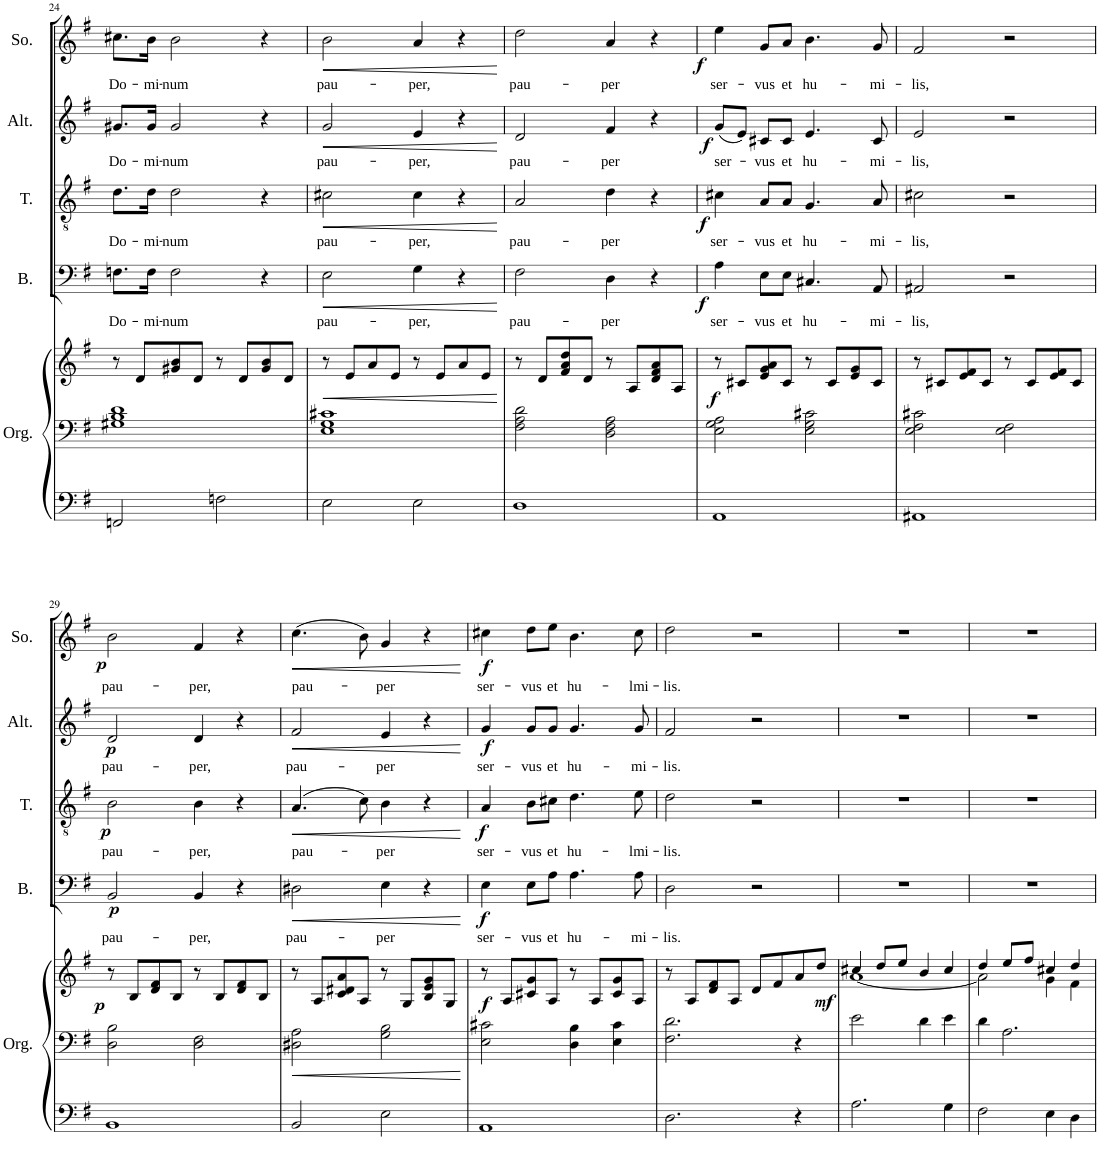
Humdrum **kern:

**kern	**kern	**kern	**dynam	**kern	**text	**dynam	**kern	**text	**dynam	**kern	**text	**dynam	**kern	**text	**dynam
*part5	*part5	*part5	*part5	*part4	*part4	*part4	*part3	*part3	*part3	*part2	*part2	*part2	*part1	*part1	*part1
*staff7	*staff6	*staff5	*staff5/6/7	*staff4	*staff4	*staff4	*staff3	*staff3	*staff3	*staff2	*staff2	*staff2	*staff1	*staff1	*staff1
*I"Orgue	*	*	*	*I"Basse	*	*	*I"Ténor	*	*	*I"Alto	*	*	*I"Soprano	*	*
*I'Org.	*	*	*	*I'B.	*	*	*I'T.	*	*	*I'Alt.	*	*	*I'So.	*	*
!!LO:PB:g=z
*clefF4	*clefF4	*clefG2	*	*clefF4	*	*	*clefGv2	*	*	*clefG2	*	*	*clefG2	*	*
*k[f#]	*k[f#]	*k[f#]	*	*k[f#]	*	*	*k[f#]	*	*	*k[f#]	*	*	*k[f#]	*	*
*M4/4	*M4/4	*M4/4	*	*M4/4	*	*	*M4/4	*	*	*M4/4	*	*	*M4/4	*	*
=24	=24	=24	=24	=24	=24	=24	=24	=24	=24	=24	=24	=24	=24	=24	=24
!	!	!	!	!	!LO:LY:b	!	!	!LO:LY:b	!	!	!LO:LY:b	!	!	!LO:LY:b	!
2FFn/	1G#X 1B 1d	8r	.	8.Fn\L	Do-	.	8.d\L	Do-	.	8.g#X/L	Do-	.	8.cc#X\L	Do-	.
.	.	8d/L	.	.	.	.	.	.	.	.	.	.	.	.	.
!	!	!	!	!	!LO:LY:b	!	!	!LO:LY:b	!	!	!LO:LY:b	!	!	!LO:LY:b	!
.	.	.	.	16F\Jk	-mi-	.	16d\Jk	-mi-	.	16g#/Jk	-mi-	.	16b\Jk	-mi-	.
!	!	!	!	!	!LO:LY:b	!	!	!LO:LY:b	!	!	!LO:LY:b	!	!	!LO:LY:b	!
.	.	8g#X/ 8b/	.	2F\	-num	.	2d\	-num	.	2g#/	-num	.	2b\	-num	.
.	.	8d/J	.	.	.	.	.	.	.	.	.	.	.	.	.
2Fn\	.	8r	.	.	.	.	.	.	.	.	.	.	.	.	.
.	.	8d/L	.	.	.	.	.	.	.	.	.	.	.	.	.
.	.	8g#/ 8b/	.	4r	.	.	4r	.	.	4r	.	.	4r	.	.
.	.	8d/J	.	.	.	.	.	.	.	.	.	.	.	.	.
=25	=25	=25	=25	=25	=25	=25	=25	=25	=25	=25	=25	=25	=25	=25	=25
!	!	!	!LO:HP:b	!	!LO:LY:b	!LO:HP:b	!	!LO:LY:b	!LO:HP:b	!	!LO:LY:b	!LO:HP:b	!	!LO:LY:b	!LO:HP:b
2E\	1E 1G 1c#X	8r	<	2E\	pau-	<	2c#X\	pau-	<	2g/	pau-	<	2b\	pau-	<
.	.	8e/L	.	.	.	.	.	.	.	.	.	.	.	.	.
.	.	8a/	.	.	.	.	.	.	.	.	.	.	.	.	.
.	.	8e/J	.	.	.	.	.	.	.	.	.	.	.	.	.
!	!	!	!	!	!LO:LY:b	!	!	!LO:LY:b	!	!	!LO:LY:b	!	!	!LO:LY:b	!
2E\	.	8r	.	4G\	-per,	.	4c#\	-per,	.	4e/	-per,	.	4a/	-per,	.
.	.	8e/L	.	.	.	.	.	.	.	.	.	.	.	.	.
.	.	8a/	.	4r	.	.	4r	.	.	4r	.	.	4r	.	.
.	.	8e/J	.	.	.	.	.	.	.	.	.	.	.	.	.
.	.	.	[	.	.	[	.	.	[	.	.	[	.	.	[
=26	=26	=26	=26	=26	=26	=26	=26	=26	=26	=26	=26	=26	=26	=26	=26
!	!	!	!	!	!LO:LY:b	!	!	!LO:LY:b	!	!	!LO:LY:b	!	!	!LO:LY:b	!
1D	2F#\ 2A\ 2d\	8r	.	2F#\	pau-	.	2A/	pau-	.	2d/	pau-	.	2dd\	pau-	.
.	.	8d/L	.	.	.	.	.	.	.	.	.	.	.	.	.
.	.	8f#/ 8a/ 8dd/	.	.	.	.	.	.	.	.	.	.	.	.	.
.	.	8d/J	.	.	.	.	.	.	.	.	.	.	.	.	.
!	!	!	!	!	!LO:LY:b	!	!	!LO:LY:b	!	!	!LO:LY:b	!	!	!LO:LY:b	!
.	2D\ 2F#\ 2A\	8r	.	4D\	-per	.	4d\	-per	.	4f#/	-per	.	4a/	-per	.
.	.	8A/L	.	.	.	.	.	.	.	.	.	.	.	.	.
.	.	8d/ 8f#/ 8a/	.	4r	.	.	4r	.	.	4r	.	.	4r	.	.
.	.	8A/J	.	.	.	.	.	.	.	.	.	.	.	.	.
=27	=27	=27	=27	=27	=27	=27	=27	=27	=27	=27	=27	=27	=27	=27	=27
!	!	!	!LO:DY:b	!	!LO:LY:b	!LO:DY:b	!	!LO:LY:b	!LO:DY:b	!	!LO:LY:b	!LO:DY:b	!	!LO:LY:b	!LO:DY:b
1AA	2E\ 2G\ 2A\	8r	f	4A\	ser-	f	4c#X\	ser-	f	(8g/L	ser-	f	4ee\	ser-	f
.	.	8c#X/L	.	.	.	.	.	.	.	8e/J)	.	.	.	.	.
!	!	!	!	!	!LO:LY:b	!	!	!LO:LY:b	!	!	!LO:LY:b	!	!	!LO:LY:b	!
.	.	8e/ 8g/ 8a/	.	8E\L	-vus	.	8A/L	-vus	.	8c#X/L	-vus	.	8g/L	-vus	.
!	!	!	!	!	!LO:LY:b	!	!	!LO:LY:b	!	!	!LO:LY:b	!	!	!LO:LY:b	!
.	.	8c#/J	.	8E\J	et	.	8A/J	et	.	8c#/J	et	.	8a/J	et	.
!	!	!	!	!	!LO:LY:b	!	!	!LO:LY:b	!	!	!LO:LY:b	!	!	!LO:LY:b	!
.	2E\ 2G\ 2c#X\	8r	.	4.C#X/	hu-	.	4.G/	hu-	.	4.e/	hu-	.	4.b\	hu-	.
.	.	8c#/L	.	.	.	.	.	.	.	.	.	.	.	.	.
.	.	8e/ 8g/	.	.	.	.	.	.	.	.	.	.	.	.	.
!	!	!	!	!	!LO:LY:b	!	!	!LO:LY:b	!	!	!LO:LY:b	!	!	!LO:LY:b	!
.	.	8c#/J	.	8AA/	-mi-	.	8A/	-mi-	.	8c#/	-mi-	.	8g/	-mi-	.
=28	=28	=28	=28	=28	=28	=28	=28	=28	=28	=28	=28	=28	=28	=28	=28
!	!	!	!	!	!LO:LY:b	!	!	!LO:LY:b	!	!	!LO:LY:b	!	!	!LO:LY:b	!
1AA#X	2E\ 2F#\ 2c#X\	8r	.	2AA#X/	-lis,	.	2c#X\	-lis,	.	2e/	-lis,	.	2f#/	-lis,	.
.	.	8c#X/L	.	.	.	.	.	.	.	.	.	.	.	.	.
.	.	8e/ 8f#/	.	.	.	.	.	.	.	.	.	.	.	.	.
.	.	8c#/J	.	.	.	.	.	.	.	.	.	.	.	.	.
.	2E\ 2F#\	8r	.	2r	.	.	2r	.	.	2r	.	.	2r	.	.
.	.	8c#/L	.	.	.	.	.	.	.	.	.	.	.	.	.
.	.	8e/ 8f#/	.	.	.	.	.	.	.	.	.	.	.	.	.
.	.	8c#/J	.	.	.	.	.	.	.	.	.	.	.	.	.
!!LO:LB:g=z
=29	=29	=29	=29	=29	=29	=29	=29	=29	=29	=29	=29	=29	=29	=29	=29
!	!	!	!LO:DY:b	!	!LO:LY:b	!LO:DY:b	!	!LO:LY:b	!LO:DY:b	!	!LO:LY:b	!LO:DY:b	!	!LO:LY:b	!LO:DY:b
1BB	2D\ 2B\	8r	p	2BB/	pau-	p	2B\	pau-	p	2d/	pau-	p	2b\	pau-	p
.	.	8B/L	.	.	.	.	.	.	.	.	.	.	.	.	.
.	.	8d/ 8f#/	.	.	.	.	.	.	.	.	.	.	.	.	.
.	.	8B/J	.	.	.	.	.	.	.	.	.	.	.	.	.
!	!	!	!	!	!LO:LY:b	!	!	!LO:LY:b	!	!	!LO:LY:b	!	!	!LO:LY:b	!
.	2D\ 2F#\	8r	.	4BB/	-per,	.	4B\	-per,	.	4d/	-per,	.	4f#/	-per,	.
.	.	8B/L	.	.	.	.	.	.	.	.	.	.	.	.	.
.	.	8d/ 8f#/	.	4r	.	.	4r	.	.	4r	.	.	4r	.	.
.	.	8B/J	.	.	.	.	.	.	.	.	.	.	.	.	.
=30	=30	=30	=30	=30	=30	=30	=30	=30	=30	=30	=30	=30	=30	=30	=30
!	!	!	!	!	!LO:LY:b	!LO:HP:b	!	!LO:LY:b	!LO:HP:b	!	!LO:LY:b	!LO:HP:b	!	!LO:LY:b	!LO:HP:b
2BB/	2D#X\ 2A\	8r	.	2D#X\	pau-	<	(4.A/	pau-	<	2f#/	pau-	<	(4.cc\	pau-	<
.	.	8A/L	.	.	.	.	.	.	.	.	.	.	.	.	.
.	.	8c/ 8d#X/ 8a/	.	.	.	.	.	.	.	.	.	.	.	.	.
.	.	8A/J	.	.	.	.	8c\)	.	.	.	.	.	8b\)	.	.
!	!	!	!	!	!LO:LY:b	!	!	!LO:LY:b	!	!	!LO:LY:b	!	!	!LO:LY:b	!
2E\	2G\ 2B\	8r	.	4E\	-per	.	4B\	-per	.	4e/	-per	.	4g/	-per	.
.	.	8G/L	.	.	.	.	.	.	.	.	.	.	.	.	.
.	.	8B/ 8e/ 8g/	.	4r	.	.	4r	.	.	4r	.	.	4r	.	.
.	.	8G/J	.	.	.	.	.	.	.	.	.	.	.	.	.
.	.	.	.	.	.	[	.	.	[	.	.	[	.	.	[
=31	=31	=31	=31	=31	=31	=31	=31	=31	=31	=31	=31	=31	=31	=31	=31
!	!	!	!LO:DY:b	!	!LO:LY:b	!LO:DY:b	!	!LO:LY:b	!LO:DY:b	!	!LO:LY:b	!LO:DY:b	!	!LO:LY:b	!LO:DY:b
1AA	2E\ 2c#X\	8r	f	4E\	ser-	f	4A/	ser-	f	4g/	ser-	f	4cc#X\	ser-	f
.	.	8A/L	.	.	.	.	.	.	.	.	.	.	.	.	.
!	!	!	!	!	!LO:LY:b	!	!	!LO:LY:b	!	!	!LO:LY:b	!	!	!LO:LY:b	!
.	.	8c#X/ 8g/	.	8E\L	-vus	.	8B\L	-vus	.	8g/L	-vus	.	8dd\L	-vus	.
!	!	!	!	!	!LO:LY:b	!	!	!LO:LY:b	!	!	!LO:LY:b	!	!	!LO:LY:b	!
.	.	8A/J	.	8A\J	et	.	8c#X\J	et	.	8g/J	et	.	8ee\J	et	.
!	!	!	!	!	!LO:LY:b	!	!	!LO:LY:b	!	!	!LO:LY:b	!	!	!LO:LY:b	!
.	4D\ 4B\	8r	.	4.A\	hu-	.	4.d\	hu-	.	4.g/	hu-	.	4.b\	hu-	.
.	.	8A/L	.	.	.	.	.	.	.	.	.	.	.	.	.
.	4E\ 4c#\	8c#/ 8g/	.	.	.	.	.	.	.	.	.	.	.	.	.
!	!	!	!	!	!LO:LY:b	!	!	!LO:LY:b	!	!	!LO:LY:b	!	!	!LO:LY:b	!
.	.	8A/J	.	8A\	-mi-	.	8e\	-lmi-	.	8g/	-mi-	.	8cc#\	-lmi-	.
=32	=32	=32	=32	=32	=32	=32	=32	=32	=32	=32	=32	=32	=32	=32	=32
!	!	!	!	!	!LO:LY:b	!	!	!LO:LY:b	!	!	!LO:LY:b	!	!	!LO:LY:b	!
2.D\	2.F#\ 2.d\	8r	.	2D\	-lis.	.	2d\	-lis.	.	2f#/	-lis.	.	2dd\	-lis.	.
.	.	8A/L	.	.	.	.	.	.	.	.	.	.	.	.	.
.	.	8d/ 8f#/	.	.	.	.	.	.	.	.	.	.	.	.	.
.	.	8A/J	.	.	.	.	.	.	.	.	.	.	.	.	.
.	.	8d/L	.	2r	.	.	2r	.	.	2r	.	.	2r	.	.
.	.	8f#/	.	.	.	.	.	.	.	.	.	.	.	.	.
4r	4r	8a/	.	.	.	.	.	.	.	.	.	.	.	.	.
.	.	8dd/J	.	.	.	.	.	.	.	.	.	.	.	.	.
=33	=33	=33	=33	=33	=33	=33	=33	=33	=33	=33	=33	=33	=33	=33	=33
*	*	*^	*	*	*	*	*	*	*	*	*	*	*	*	*
!	!	!	!	!LO:DY:b	!	!	!	!	!	!	!	!	!	!	!	!
2.A\	2e\	4cc#X/	[1a	mf	1r	.	.	1r	.	.	1r	.	.	1r	.	.
.	.	8dd/L	.	.	.	.	.	.	.	.	.	.	.	.	.	.
.	.	8ee/J	.	.	.	.	.	.	.	.	.	.	.	.	.	.
.	4d\	4b/	.	.	.	.	.	.	.	.	.	.	.	.	.	.
4G\	4e\	4cc#/	.	.	.	.	.	.	.	.	.	.	.	.	.	.
=34	=34	=34	=34	=34	=34	=34	=34	=34	=34	=34	=34	=34	=34	=34	=34	=34
2F#\	4d\	4dd/	2a\]	.	1r	.	.	1r	.	.	1r	.	.	1r	.	.
.	2.A\	8ee/L	.	.	.	.	.	.	.	.	.	.	.	.	.	.
.	.	8ff#/J	.	.	.	.	.	.	.	.	.	.	.	.	.	.
4E\	.	4cc#X/	4g\	.	.	.	.	.	.	.	.	.	.	.	.	.
4D\	.	4dd/	4f#\	.	.	.	.	.	.	.	.	.	.	.	.	.
*	*	*v	*v	*	*	*	*	*	*	*	*	*	*	*	*	*
=	=	=	=	=	=	=	=	=	=	=	=	=	=	=	=
*-	*-	*-	*-	*-	*-	*-	*-	*-	*-	*-	*-	*-	*-	*-	*-
